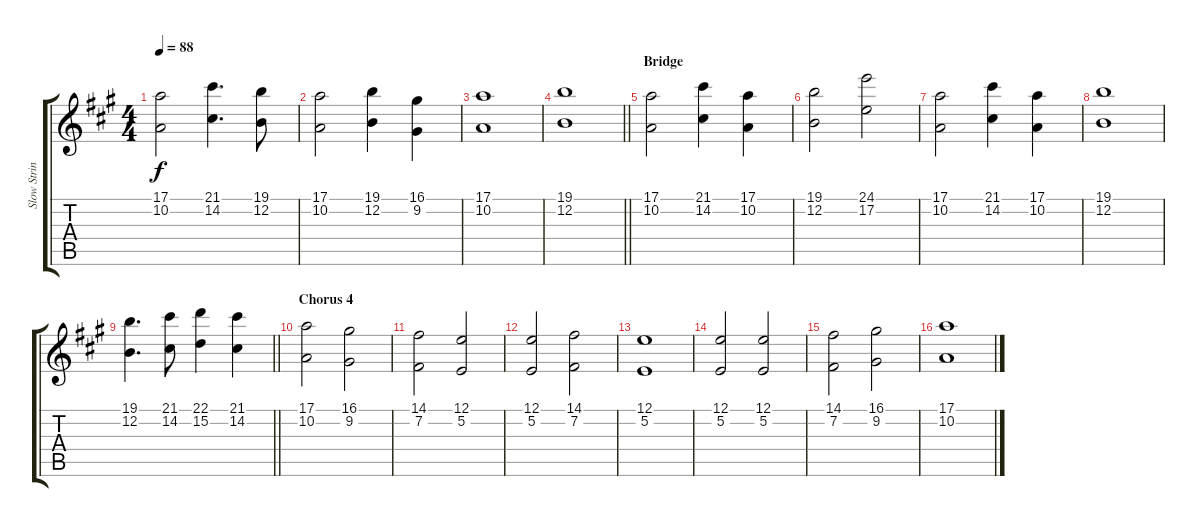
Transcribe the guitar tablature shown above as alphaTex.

\track ("Slow Strings" "Slow Strin") {instrument stringensemble2}
\staff {score tabs}
\tuning (E4 B3 G3 D3 A2 E2) {hide}
\ts (4 4)
\tempo 88
\clef g2
\ks a
(17.1 10.2).2{dy f} (21.1 14.2).4{d} (19.1 12.2).8 |
(17.1 10.2).2 (19.1 12.2).4 (16.1 9.2).4 |
(17.1 10.2).1 |
\barLineRight lightlight
(19.1 12.2).1{volume 10} |
\section ("" "Bridge")
(17.1 10.2).2 (21.1 14.2).4 (17.1 10.2).4 |
(19.1 12.2).2 (24.1 17.2).2 |
(17.1 10.2).2 (21.1 14.2).4 (17.1 10.2).4 |
(19.1 12.2).1 |
\barLineRight lightlight
(19.1 12.2).4{d} (21.1 14.2).8 (22.1 15.2).4 (21.1 14.2).4 |
\section ("" "Chorus 4")
(17.1 10.2).2{volume 8} (16.1 9.2).2 |
(14.1 7.2).2 (12.1 5.2).2 |
(12.1 5.2).2 (14.1 7.2).2 |
(12.1 5.2).1 |
(12.1 5.2).2 (12.1 5.2).2 |
(14.1 7.2).2 (16.1 9.2).2 |
(17.1 10.2).1
